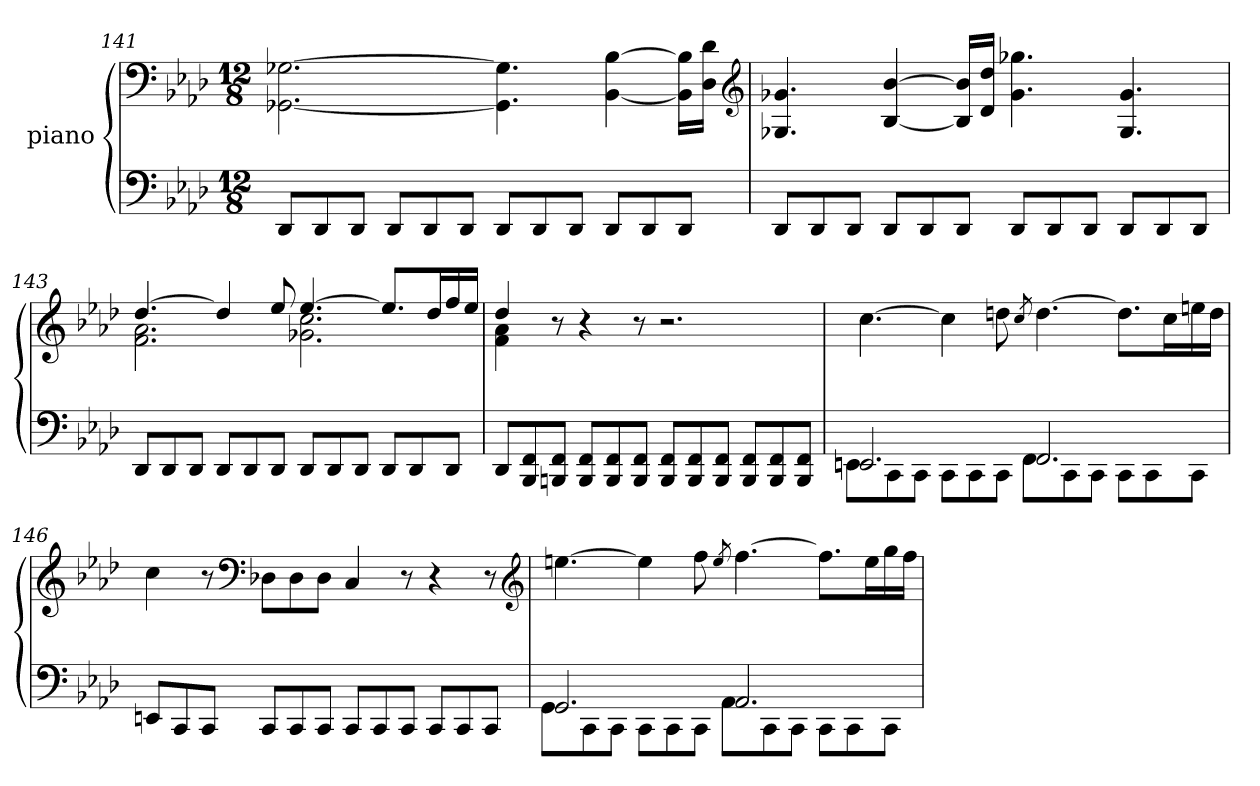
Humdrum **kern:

**kern	**kern
*part2	*part1
*staff2	*staff1
*	*I"piano
*clefF4	*clefF4
*k[b-e-a-d-]	*k[b-e-a-d-]
*M12/8	*M12/8
=141	=141
8DD-L	[2.GG-X\ [2.G-X\
8DD-	.
8DD-J	.
8DD-L	.
8DD-	.
8DD-J	.
8DD-L	4.GG-\] 4.G-\]
8DD-	.
8DD-J	.
8DD-L	[4BB- [4B-
8DD-	.
8DD-J	16BB-] 16B-]LL
.	16D- 16d-JJ
*	*clefG2
=142	=142
8DD-L	4.G-X 4.g-X
8DD-	.
8DD-J	.
8DD-L	[4B- [4b-
8DD-	.
8DD-J	16B-] 16b-]LL
.	16d- 16dd-JJ
8DD-L	4.g- 4.gg-
8DD-	.
8DD-J	.
8DD-L	4.G- 4.g-
8DD-	.
8DD-J	.
=143	=143
*	*^
8DD-L	[4.dd-	2.f 2.a-
8DD-	.	.
8DD-J	.	.
8DD-L	4dd-]	.
8DD-	.	.
8DD-J	8ee-	.
8DD-L	[4.ee-	2.g-X 2.cc
8DD-	.	.
8DD-J	.	.
8DD-L	8.ee-L]	.
8DD-	.	.
.	16dd-L	.
8DD-J	16ff	.
.	16ee-JJ	.
=144	=144	=144
8DD-L	4dd-	4f 4a-
8BBB- 8FF	.	.
8BBBn 8FFJ	8r	1ryy
8BBB 8FFL	4r	.
8BBB 8FF	.	.
8BBB 8FFJ	8r	.
8BBB 8FFL	2.r	.
8BBB 8FF	.	.
8BBB 8FFJ	.	.
8BBB 8FFL	.	.
8BBB 8FF	.	4ryy
8BBB 8FFJ	.	.
*	*v	*v
=145	=145
*^	*
2.EEn	8EEnL	[4.cc
.	8CC	.
.	8CCJ	.
.	8CCL	4cc]
.	8CC	.
.	8CCJ	8ddn
.	.	8qcc
2.FF	8FFL	[4.dd
.	8CC	.
.	8CCJ	.
.	8CCL	8.ddL]
.	8CC	.
.	.	16ccL
.	8CCJ	16een
.	.	16ddJJ
*v	*v	*
=146	=146
8EEnL	4cc
8CC	.
8CCJ	8r
*	*clefF4
8CCL	8D-XL
8CC	8D-
8CCJ	8D-J
8CCL	4C
8CC	.
8CCJ	8r
8CCL	4r
8CC	.
8CCJ	8r
*	*clefG2
=147	=147
*^	*
2.GG	8GGL	[4.een
.	8CC	.
.	8CCJ	.
.	8CCL	4ee]
.	8CC	.
.	8CCJ	8ff
.	.	8qee
2.AA-	8AA-L	[4.ff
.	8CC	.
.	8CCJ	.
.	8CCL	8.ffL]
.	8CC	.
.	.	16eeL
.	8CCJ	16gg
.	.	16ffJJ
*v	*v	*
=	=
*-	*-
